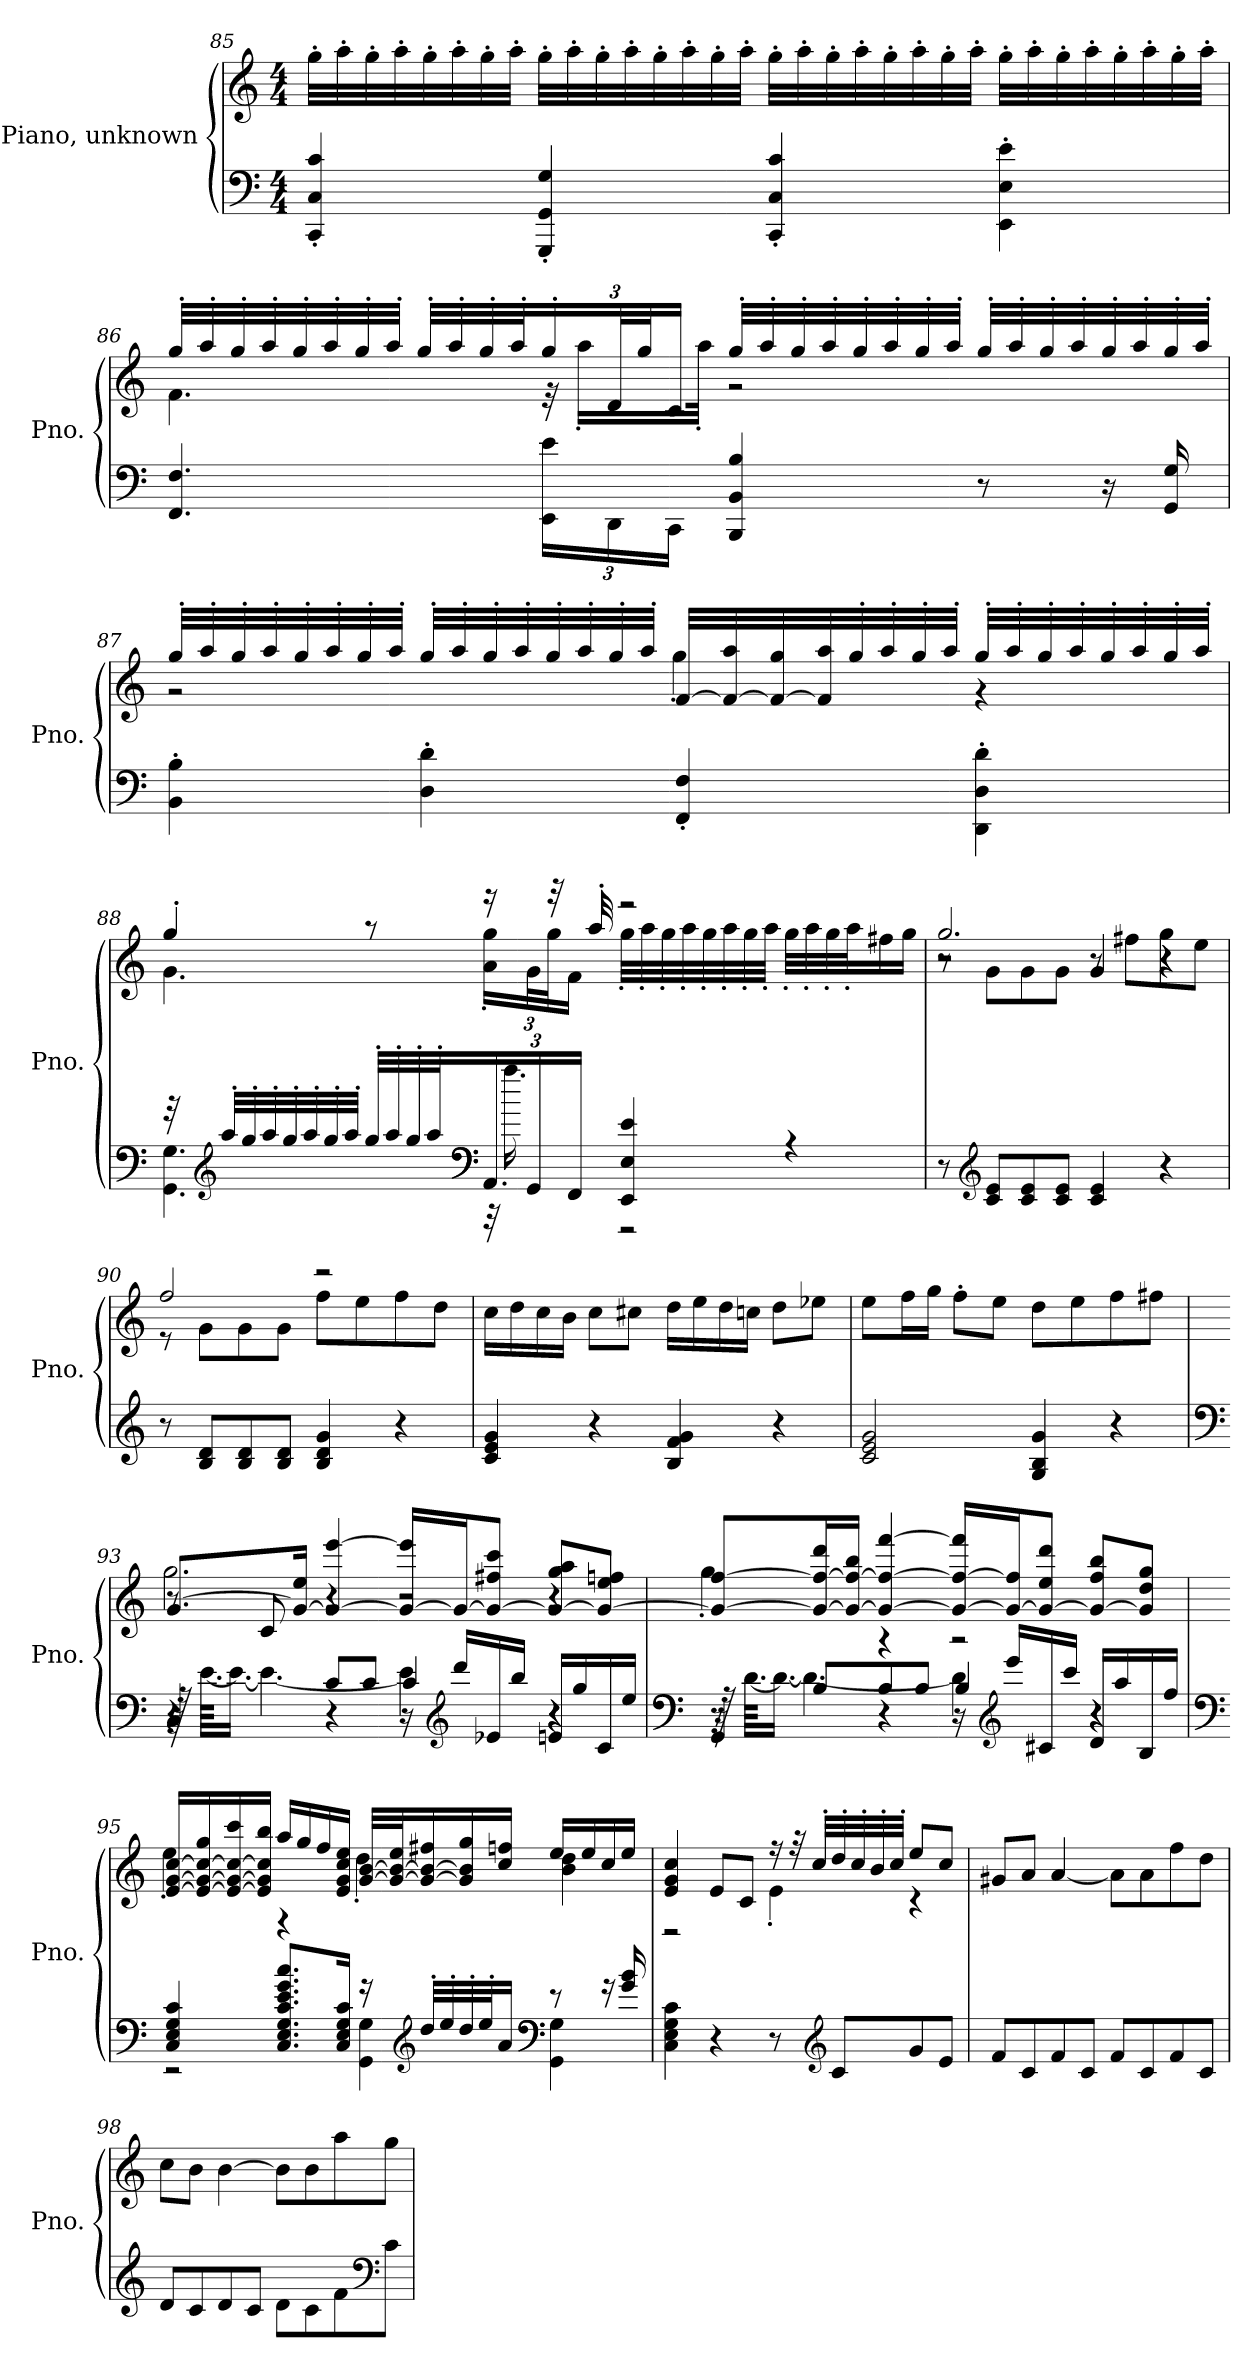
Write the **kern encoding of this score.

**kern	**kern
*part1	*part1
*staff2	*staff1
*I"Piano, unknown	*
*I'Pno.	*
!!LO:LB:g=z
*clefF4	*clefG2
*k[]	*k[]
*M4/4	*M4/4
=85	=85
4CC/' 4C/' 4c/'	32gg'\LLL
.	32aa'\
.	32gg'\
.	32aa'\
.	32gg'\
.	32aa'\
.	32gg'\
.	32aa'\JJJ
4GGG/' 4GG/' 4G/'	32gg'\LLL
.	32aa'\
.	32gg'\
.	32aa'\
.	32gg'\
.	32aa'\
.	32gg'\
.	32aa'\JJJ
4CC/' 4C/' 4c/'	32gg'\LLL
.	32aa'\
.	32gg'\
.	32aa'\
.	32gg'\
.	32aa'\
.	32gg'\
.	32aa'\JJJ
4EE\' 4E\' 4e\'	32gg'\LLL
.	32aa'\
.	32gg'\
.	32aa'\
.	32gg'\
.	32aa'\
.	32gg'\
.	32aa'\JJJ
!!LO:PB:g=z
=86	=86
*	*^
4.FF/ 4.F/	32gg'/LLL	4.f\
.	32aa'/	.
.	32gg'/	.
.	32aa'/	.
.	32gg'/	.
.	32aa'/	.
.	32gg'/	.
.	32aa'/JJJ	.
.	32gg'/LLL	.
.	32aa'/	.
.	32gg'/	.
.	32aa'/J	.
*Xbrackettup	*Xbrackettup	*
24EE\ 24e\LL	24gg'/	32r
.	.	16aa'\LL
24DD\	48d/L	.
.	48gg/J	.
24CC\JJ	24c/JJ	.
.	.	32aa'\JJk
4BBB/ 4BB/ 4B/	32gg'/LLL	2r
.	32aa'/	.
.	32gg'/	.
.	32aa'/	.
.	32gg'/	.
.	32aa'/	.
.	32gg'/	.
.	32aa'/JJJ	.
8r	32gg'/LLL	.
.	32aa'/	.
.	32gg'/	.
.	32aa'/	.
16r	32gg'/	.
.	32aa'/	.
16GG/ 16G/	32gg'/	.
.	32aa'/JJJ	.
!!LO:LB:g=z	!!
=87	=87	=87
4BB\' 4B\'	32gg'/LLL	2r
.	32aa'/	.
.	32gg'/	.
.	32aa'/	.
.	32gg'/	.
.	32aa'/	.
.	32gg'/	.
.	32aa'/JJJ	.
4D\' 4d\'	32gg'/LLL	.
.	32aa'/	.
.	32gg'/	.
.	32aa'/	.
.	32gg'/	.
.	32aa'/	.
.	32gg'/	.
.	32aa'/JJJ	.
4FF/' 4F/'	[32f/LLL	4gg'\
.	32f/_ 32aa/	.
.	32f/_ 32gg/	.
.	32f/] 32aa/	.
.	32gg'/	.
.	32aa'/	.
.	32gg'/	.
.	32aa'/JJJ	.
4DD\' 4D\' 4d\'	32gg'/LLL	4r
.	32aa'/	.
.	32gg'/	.
.	32aa'/	.
.	32gg'/	.
.	32aa'/	.
.	32gg'/	.
.	32aa'/JJJ	.
!!LO:LB:g=z	!!
=88	=88	=88
*^	*	*
32r	4.GG\ 4.G\	4gg'/	4.g\
*clefG2	*	*	*
32aa'/LLL	.	.	.
32gg'/	.	.	.
32aa'/	.	.	.
32gg'/	.	.	.
32aa'/	.	.	.
32gg'/	.	.	.
32aa'/JJJ	.	.	.
32gg'/LLL	.	8r	.
32aa'/	.	.	.
32gg'/	.	.	.
32aa'/J	.	.	.
*clefF4	*	*	*
24AA/	32r	16r	24a\' 24gg\'LL
.	16.aa'\	.	.
24GG/	.	.	48g\L
.	.	32r	48gg\J
24FF/JJ	.	.	24f\JJ
.	.	32aa'/	.
4EE/ 4E/ 4e/	2r	2r	32gg'\LLL
.	.	.	32aa'\
.	.	.	32gg'\
.	.	.	32aa'\
.	.	.	32gg'\
.	.	.	32aa'\
.	.	.	32gg'\
.	.	.	32aa'\JJJ
4r	.	.	32gg'\LLL
.	.	.	32aa'\
.	.	.	32gg'\
.	.	.	32aa'\J
.	.	.	16ff#X\
.	.	.	16gg\JJ
*v	*v	*	*
!!LO:LB:g=z
=89	=89	=89
*	*	*^
8r	2.gg/	8r	2r
*clefG2	*	*	*
8c/ 8e/L	.	8g\L	.
8c/ 8e/	.	8g\	.
8c/ 8e/J	.	8g\J	.
4c/ 4e/	.	8r	4g/
.	.	8ff#X\L	.
4r	4r	8gg\	4r
.	.	8ee\J	.
*	*	*v	*v
=90	=90	=90
8r	2ff/	8r
8B/ 8d/L	.	8g\L
8B/ 8d/	.	8g\
8B/ 8d/J	.	8g\J
4B/ 4d/ 4g/	2r	8ff\L
.	.	8ee\
4r	.	8ff\
.	.	8dd\J
*	*v	*v
=91	=91
4c/ 4e/ 4g/	16cc\LL
.	16dd\
.	16cc\
.	16b\JJ
4r	8cc\L
.	8cc#X\J
4B/ 4f/ 4g/	16dd\LL
.	16ee\
.	16dd\
.	16ccn\JJ
4r	8dd\L
.	8ee-X\J
=92	=92
2c/ 2e/ 2g/	8ee\L
.	16ff\L
.	16gg\JJ
.	8ff'\L
.	8ee\J
4G/ 4B/ 4g/	8dd\L
.	8ee\
4r	8ff\
.	8ff#X\J
!!LO:LB:g=z
=93	=93
*clefF4	*
*^	*^
*	*^	*	*^
4r	128r	4C/	[8.g/L	2.gg\	8r
.	[64.e\KKLL	.	.	.	.
.	16.e\JJ_	.	.	.	.
.	4.e\_	.	.	.	8c/
.	.	.	16g/_ 16ee/Jk	.	.
8c/L	.	4r	4g/_ [4eee/	.	4r
8c/J	.	.	.	.	.
16r	4e\]	4c/	16g/_ 16eee/]LL	.	2r
*clefG2	*	*	*	*	*
16ddd/LL	.	.	16g/J_	.	.
16e-X/	.	.	8g/_ 8ff#X/ 8ccc/J	.	.
16bb/JJ	.	.	.	.	.
16en/LL	4r	4r	8g/_ 8gg/ 8aa/L	4r	.
16gg/	.	.	.	.	.
16c/	.	.	8g/_ 8ee/ 8ffn/J	.	.
16ee/JJ	.	.	.	.	.
*	*	*	*v	*v	*v
!!LO:LB:g=z
=94	=94	=94	=94
*clefF4	*	*	*
*	*	*	*^
8r	128r	4GG/	8g/_ [8ff/L	4gg'\
.	[64.d\KKLL	.	.	.
.	16.d\JJ_	.	.	.
8B/L	4.d\_	.	16g/_ 16ff/_ 16ddd/L	.
.	.	.	16g/_ 16ff/_ 16bb/JJ	.
8B/	.	4r	4g/_ 4ff/_ [4fff/	4r
8B/J	.	.	.	.
16r	4d\]	4B/	16g/_ 16ff/_ 16fff/]LL	2r
*clefG2	*	*	*	*
16eee/LL	.	.	16g/_ 16ff/]J	.
16c#X/	.	.	8g/_ 8ee/ 8ddd/J	.
16ccc/JJ	.	.	.	.
16d/LL	4r	4r	8g/_ 8ff/ 8bb/L	.
16aa/	.	.	.	.
16B/	.	.	8g/] 8dd/ 8gg/J	.
16ff/JJ	.	.	.	.
*v	*v	*v	*	*
!!LO:PB:g=z	!!
=95	=95	=95
*clefF4	*	*
*^	*	*
4C/ 4E/ 4G/ 4c/	2r	[16e/ [16g/ [16cc/LL	4ee'\
.	.	16e/_ 16g/_ 16cc/_ 16gg/	.
.	.	16e/_ 16g/_ 16cc/_ 16ccc/	.
.	.	16e/] 16g/] 16cc/] 16bb/JJ	.
8.C/ 8.E/ 8.G/ 8.c/ 8.e/ 8.g/ 8.cc/L	.	16aa/LL	4r
.	.	16gg/	.
.	.	16ff/	.
16C/ 16E/ 16G/ 16c/Jk	.	16e/ 16g/ 16cc/ 16ee/JJ	.
16r	4GG\ 4G\	[32g/ [32b/LLL	4dd'\
.	.	32g/_ 32b/_ 32ee/J	.
*clefG2	*	*	*
32dd'/LLL	.	16g/_ 16b/_ 16ff#X/	.
32ee'/	.	.	.
32dd'/	.	16g/] 16b/] 16gg/	.
32ee'/J	.	.	.
16a/JJ	.	16cc/ 16ffn/JJ	.
*clefF4	*	*	*
8r	4GG\ 4G\	16ee/LL	4b\ 4dd\
.	.	16ee/	.
16r	.	16cc/	.
16g/ 16b/	.	16ee/JJ	.
*v	*v	*	*
=96	=96	=96
4C\ 4E\ 4G\ 4c\	4e/ 4g/ 4cc/	2r
4r	8e/L	.
.	8c/J	.
8r	16r	4e'\
.	32r	.
.	32cc'/LLL	.
*clefG2	*	*
8c/L	32dd'/	.
.	32cc'/	.
.	32b'/	.
.	32cc'/JJJ	.
8g/	8ee/L	4r
8e/J	8cc/J	.
*	*v	*v
!!LO:LB:g=z
=97	=97
8f/L	8g#X/L
8c/	8a/J
8f/	[4a/
8c/J	.
8f/L	8a\L]
8c/	8a\
8f/	8ff\
8c/J	8dd\J
=98	=98
8d/L	8cc\L
8c/	8b\J
8d/	[4b\
8c/J	.
8d\L	8b\L]
8c\	8b\
8f\	8aa\
*clefF4	*
8c\J	8gg\J
=	=
*-	*-
